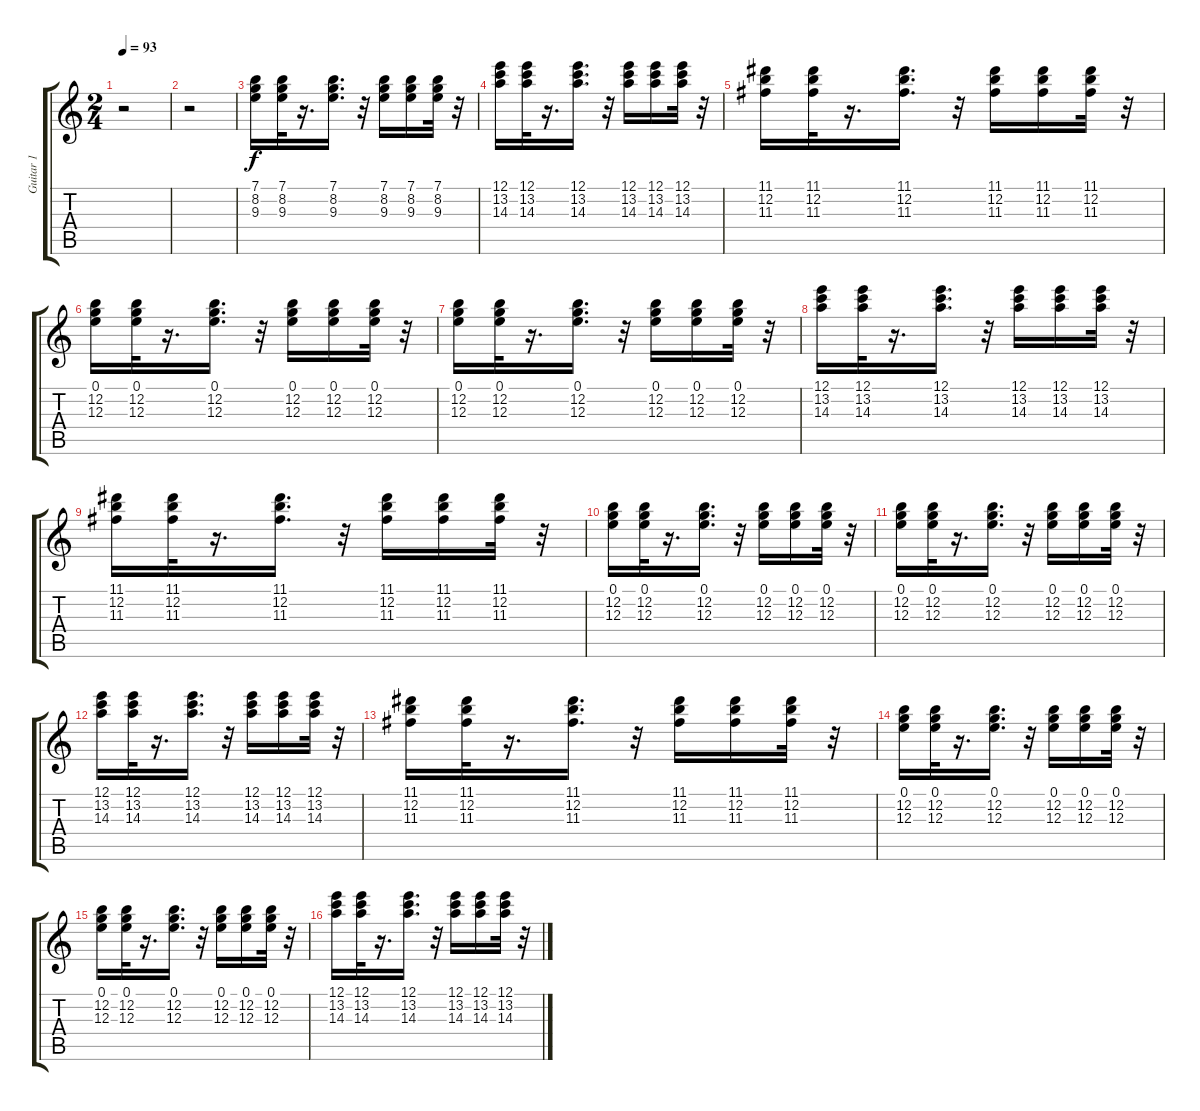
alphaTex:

\track ("Guitar 1" "Guitar 1") {instrument acousticguitarsteel}
\staff {score tabs}
\tuning (E4 B3 G3 D3 A2 E2) {hide}
\ts (2 4)
\tempo 93
\clef g2
\ks c
r.2{dy f instrument acousticguitarsteel} |
r.2 |
(7.1 8.2 9.3).16 (7.1 8.2 9.3).32 r.16{d} (7.1 8.2 9.3).16{d} r.32 (7.1 8.2 9.3).16 (7.1 8.2 9.3).16 (7.1 8.2 9.3).32 r.32 |
(12.1 13.2 14.3).16 (12.1 13.2 14.3).32 r.16{d} (12.1 13.2 14.3).16{d} r.32 (12.1 13.2 14.3).16 (12.1 13.2 14.3).16 (12.1 13.2 14.3).32 r.32 |
(11.1 12.2 11.3).16 (11.1 12.2 11.3).32 r.16{d} (11.1 12.2 11.3).16{d} r.32 (11.1 12.2 11.3).16 (11.1 12.2 11.3).16 (11.1 12.2 11.3).32 r.32 |
(0.1 12.2 12.3).16 (0.1 12.2 12.3).32 r.16{d} (0.1 12.2 12.3).16{d} r.32 (0.1 12.2 12.3).16 (0.1 12.2 12.3).16 (0.1 12.2 12.3).32 r.32 |
(0.1 12.2 12.3).16 (0.1 12.2 12.3).32 r.16{d} (0.1 12.2 12.3).16{d} r.32 (0.1 12.2 12.3).16 (0.1 12.2 12.3).16 (0.1 12.2 12.3).32 r.32 |
(12.1 13.2 14.3).16 (12.1 13.2 14.3).32 r.16{d} (12.1 13.2 14.3).16{d} r.32 (12.1 13.2 14.3).16 (12.1 13.2 14.3).16 (12.1 13.2 14.3).32 r.32 |
(11.1 12.2 11.3).16 (11.1 12.2 11.3).32 r.16{d} (11.1 12.2 11.3).16{d} r.32 (11.1 12.2 11.3).16 (11.1 12.2 11.3).16 (11.1 12.2 11.3).32 r.32 |
(0.1 12.2 12.3).16 (0.1 12.2 12.3).32 r.16{d} (0.1 12.2 12.3).16{d} r.32 (0.1 12.2 12.3).16 (0.1 12.2 12.3).16 (0.1 12.2 12.3).32 r.32 |
(0.1 12.2 12.3).16 (0.1 12.2 12.3).32 r.16{d} (0.1 12.2 12.3).16{d} r.32 (0.1 12.2 12.3).16 (0.1 12.2 12.3).16 (0.1 12.2 12.3).32 r.32 |
(12.1 13.2 14.3).16 (12.1 13.2 14.3).32 r.16{d} (12.1 13.2 14.3).16{d} r.32 (12.1 13.2 14.3).16 (12.1 13.2 14.3).16 (12.1 13.2 14.3).32 r.32 |
(11.1 12.2 11.3).16 (11.1 12.2 11.3).32 r.16{d} (11.1 12.2 11.3).16{d} r.32 (11.1 12.2 11.3).16 (11.1 12.2 11.3).16 (11.1 12.2 11.3).32 r.32 |
(0.1 12.2 12.3).16 (0.1 12.2 12.3).32 r.16{d} (0.1 12.2 12.3).16{d} r.32 (0.1 12.2 12.3).16 (0.1 12.2 12.3).16 (0.1 12.2 12.3).32 r.32 |
(0.1 12.2 12.3).16 (0.1 12.2 12.3).32 r.16{d} (0.1 12.2 12.3).16{d} r.32 (0.1 12.2 12.3).16 (0.1 12.2 12.3).16 (0.1 12.2 12.3).32 r.32 |
(12.1 13.2 14.3).16 (12.1 13.2 14.3).32 r.16{d} (12.1 13.2 14.3).16{d} r.32 (12.1 13.2 14.3).16 (12.1 13.2 14.3).16 (12.1 13.2 14.3).32 r.32
